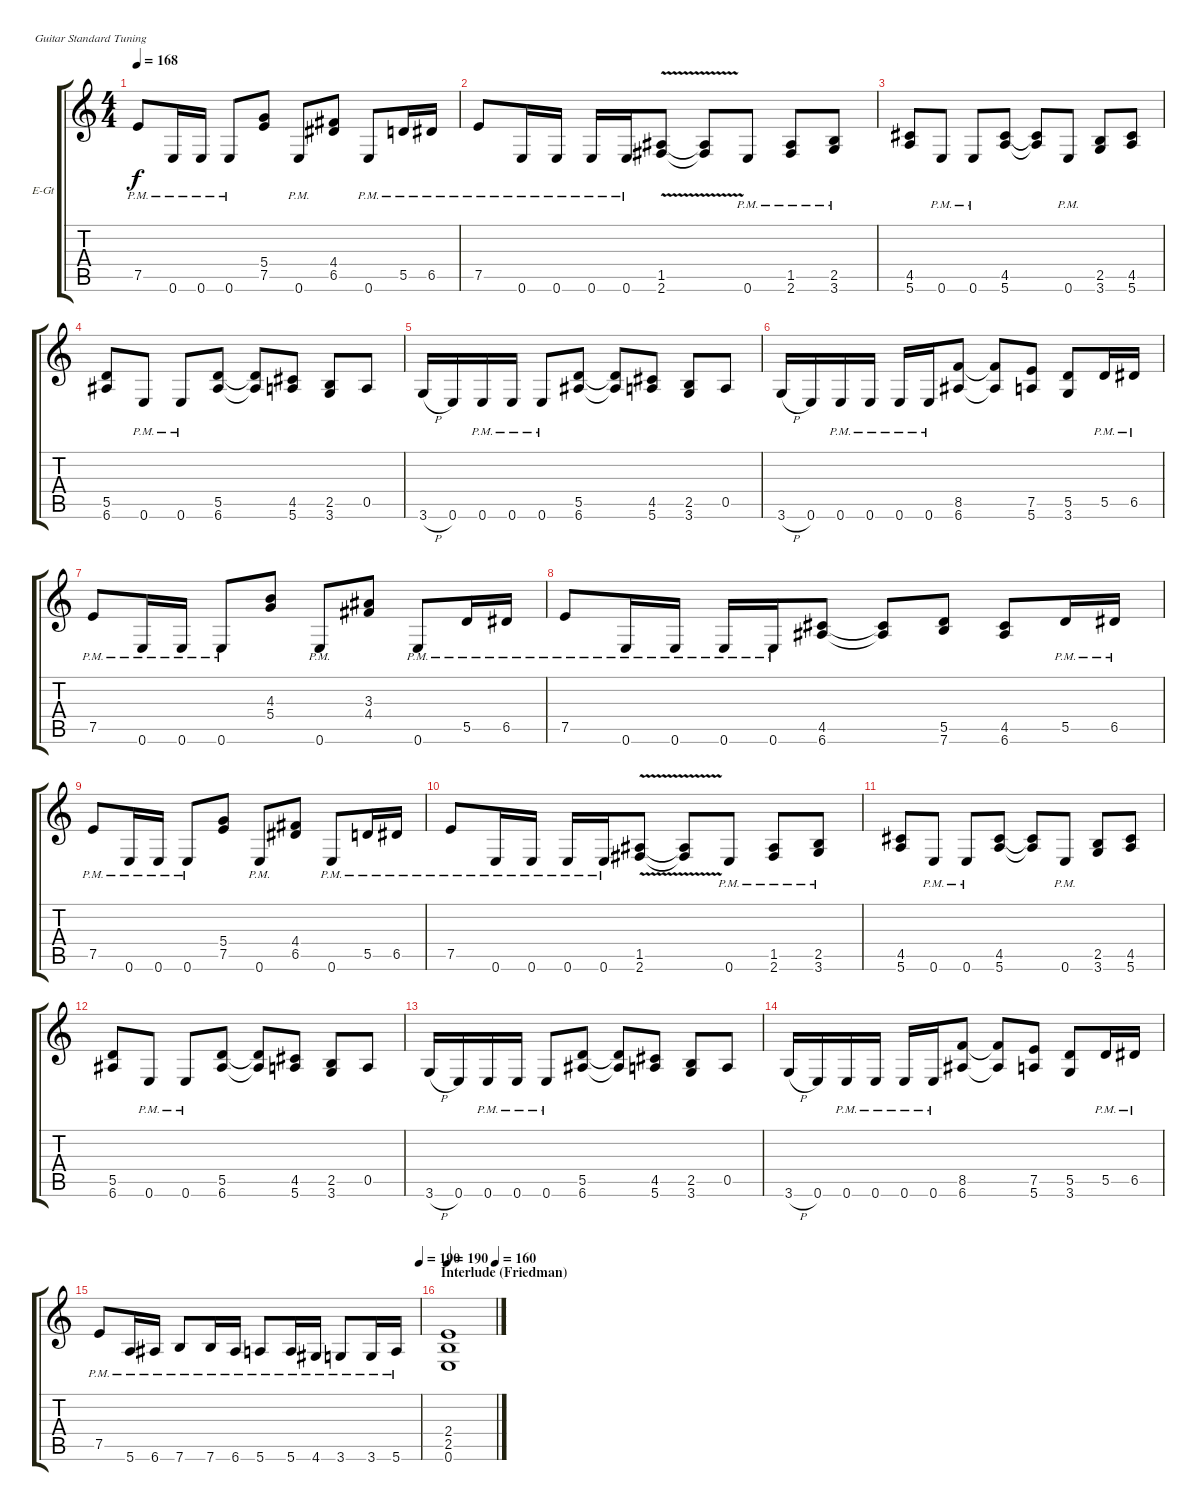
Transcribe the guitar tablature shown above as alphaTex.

\bracketExtendMode groupsimilarinstruments
\firstSystemTrackNameOrientation horizontal
\otherSystemsTrackNameOrientation horizontal
\track ("M. Friedman" "E-Gt") {instrument distortionguitar}
\staff {score tabs}
\tuning (E4 B3 G3 D3 A2 E2)
\ts (4 4)
\tempo 168
\clef g2
\ks c
7.5{pm}.8{dy f} 0.6{pm}.16 0.6{pm}.16 0.6{pm}.8 (5.4 7.5).8 0.6{pm}.8 (4.4 6.5).8 0.6{pm}.8 5.5{pm}.16 6.5{pm}.16 |
7.5{pm}.8 0.6{pm}.16 0.6{pm}.16 0.6{pm}.16 0.6{pm}.16 (1.5{v} 2.6{v}).8 (1.5{v t} 2.6{v t}).8 0.6{pm}.8 (1.5{pm} 2.6{pm}).8 (2.5{pm} 3.6{pm}).8 |
(4.5 5.6).8 0.6{pm}.8 0.6{pm}.8 (4.5 5.6).8 (4.5{t} 5.6{t}).8 0.6{pm}.8 (2.5 3.6).8 (4.5 5.6).8 |
(5.5 6.6).8 0.6{pm}.8 0.6{pm}.8 (5.5 6.6).8 (5.5{t} 6.6{t}).8 (4.5 5.6).8 (2.5 3.6).8 0.5.8 |
3.6{h}.16 0.6.16 0.6{pm}.16 0.6{pm}.16 0.6{pm}.8 (5.5 6.6).8 (5.5{t} 6.6{t}).8 (4.5 5.6).8 (2.5 3.6).8 0.5.8 |
3.6{h}.16 0.6.16 0.6{pm}.16 0.6{pm}.16 0.6{pm}.16 0.6{pm}.16 (8.5 6.6).8 (8.5{t} 6.6{t}).8 (7.5 5.6).8 (5.5 3.6).8 5.5{pm}.16 6.5{pm}.16 |
7.5{pm}.8 0.6{pm}.16 0.6{pm}.16 0.6{pm}.8 (4.3 5.4).8 0.6{pm}.8 (3.3 4.4).8 0.6{pm}.8 5.5{pm}.16 6.5{pm}.16 |
7.5{pm}.8 0.6{pm}.16 0.6{pm}.16 0.6{pm}.16 0.6{pm}.16 (4.5 6.6).8 (4.5{t} 6.6{t}).8 (5.5 7.6).8 (4.5 6.6).8 5.5{pm}.16 6.5{pm}.16 |
7.5{pm}.8 0.6{pm}.16 0.6{pm}.16 0.6{pm}.8 (5.4 7.5).8 0.6{pm}.8 (4.4 6.5).8 0.6{pm}.8 5.5{pm}.16 6.5{pm}.16 |
7.5{pm}.8 0.6{pm}.16 0.6{pm}.16 0.6{pm}.16 0.6{pm}.16 (1.5{v} 2.6{v}).8 (1.5{v t} 2.6{v t}).8 0.6{pm}.8 (1.5{pm} 2.6{pm}).8 (2.5{pm} 3.6{pm}).8 |
(4.5 5.6).8 0.6{pm}.8 0.6{pm}.8 (4.5 5.6).8 (4.5{t} 5.6{t}).8 0.6{pm}.8 (2.5 3.6).8 (4.5 5.6).8 |
(5.5 6.6).8 0.6{pm}.8 0.6{pm}.8 (5.5 6.6).8 (5.5{t} 6.6{t}).8 (4.5 5.6).8 (2.5 3.6).8 0.5.8 |
3.6{h}.16 0.6.16 0.6{pm}.16 0.6{pm}.16 0.6{pm}.8 (5.5 6.6).8 (5.5{t} 6.6{t}).8 (4.5 5.6).8 (2.5 3.6).8 0.5.8 |
3.6{h}.16 0.6.16 0.6{pm}.16 0.6{pm}.16 0.6{pm}.16 0.6{pm}.16 (8.5 6.6).8 (8.5{t} 6.6{t}).8 (7.5 5.6).8 (5.5 3.6).8 5.5{pm}.16 6.5{pm}.16 |
\tempo (190 1)
7.5{pm}.8 5.6{pm}.16 6.6{pm}.16 7.6{pm}.8 7.6{pm}.16 6.6{pm}.16 5.6{pm}.8 5.6{pm}.16 4.6{pm}.16 3.6{pm}.8 3.6{pm}.16 5.6{pm}.16 |
\section ("" "Interlude (Friedman)")
\tempo 190
\tempo (160 1)
(2.5 0.6 2.4).1
